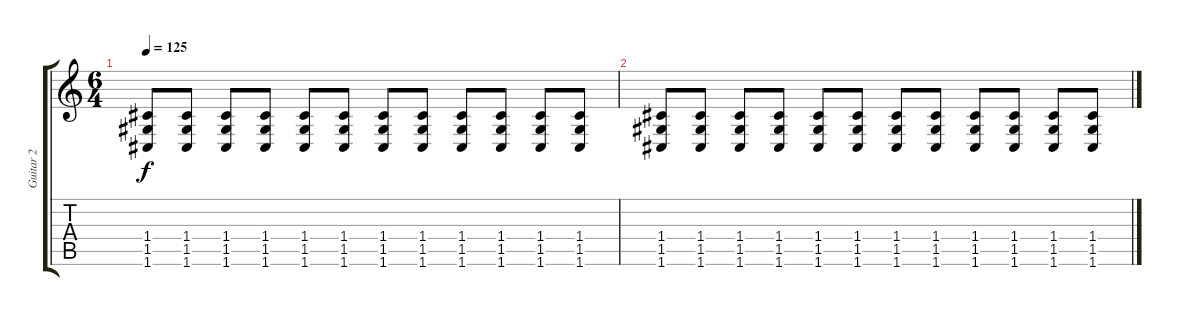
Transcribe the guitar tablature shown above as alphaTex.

\track ("Guitar 2" "Guitar 2") {instrument distortionguitar}
\staff {score tabs}
\tuning (D4 A3 F3 C3 G2 C2) {hide}
\ts (6 4)
\tempo 125
\clef g2
\ks c
(1.4 1.5 1.6).8{dy f} (1.4 1.5 1.6).8 (1.4 1.5 1.6).8 (1.4 1.5 1.6).8 (1.4 1.5 1.6).8 (1.4 1.5 1.6).8 (1.4 1.5 1.6).8 (1.4 1.5 1.6).8 (1.4 1.5 1.6).8 (1.4 1.5 1.6).8 (1.4 1.5 1.6).8 (1.4 1.5 1.6).8 |
(1.4 1.5 1.6).8 (1.4 1.5 1.6).8 (1.4 1.5 1.6).8 (1.4 1.5 1.6).8 (1.4 1.5 1.6).8 (1.4 1.5 1.6).8 (1.4 1.5 1.6).8 (1.4 1.5 1.6).8 (1.4 1.5 1.6).8 (1.4 1.5 1.6).8 (1.4 1.5 1.6).8 (1.4 1.5 1.6).8
